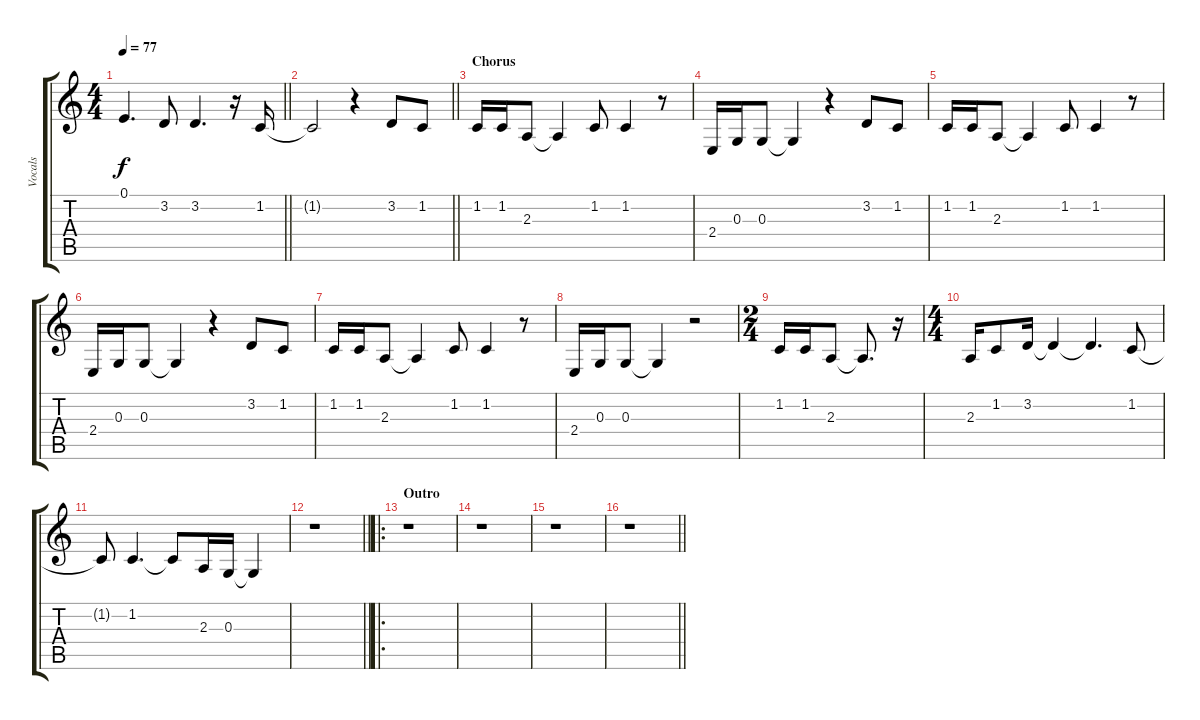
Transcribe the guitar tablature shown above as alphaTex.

\track ("Vocals" "Vocals") {instrument drawbarorgan}
\staff {score tabs}
\tuning (E4 B3 G3 D3 A2 E2) {hide}
\ts (4 4)
\tempo 77
\clef g2
\barLineRight lightlight
\ks c
0.1{t}.4{d dy f} 3.2.8 3.2.4{d} r.16 1.2.16 |
\barLineRight lightlight
1.2{t}.2 r.4 3.2.8 1.2.8 |
\section ("" "Chorus")
1.2.16 1.2.16 2.3.8 2.3{t}.4 1.2.8 1.2.4 r.8 |
2.4.16 0.3.16 0.3.8 0.3{t}.4 r.4 3.2.8 1.2.8 |
1.2.16 1.2.16 2.3.8 2.3{t}.4 1.2.8 1.2.4 r.8 |
2.4.16 0.3.16 0.3.8 0.3{t}.4 r.4 3.2.8 1.2.8 |
1.2.16 1.2.16 2.3.8 2.3{t}.4 1.2.8 1.2.4 r.8 |
2.4.16 0.3.16 0.3.8 0.3{t}.4 r.2 |
\ts (2 4)
1.2.16 1.2.16 2.3.8 2.3{t}.8{d} r.16 |
\ts (4 4)
2.3.16 1.2.8 3.2.16 3.2{t}.4 3.2{t}.4{d} 1.2.8 |
1.2{t}.8 1.2.4{d} 1.2{t}.8 2.3.16 0.3.16 0.3{t}.4 |
\barLineRight lightlight
r.1 |
\ro
\section ("" "Outro")
r.1 |
r.1 |
r.1 |
\barLineRight lightlight
r.1
